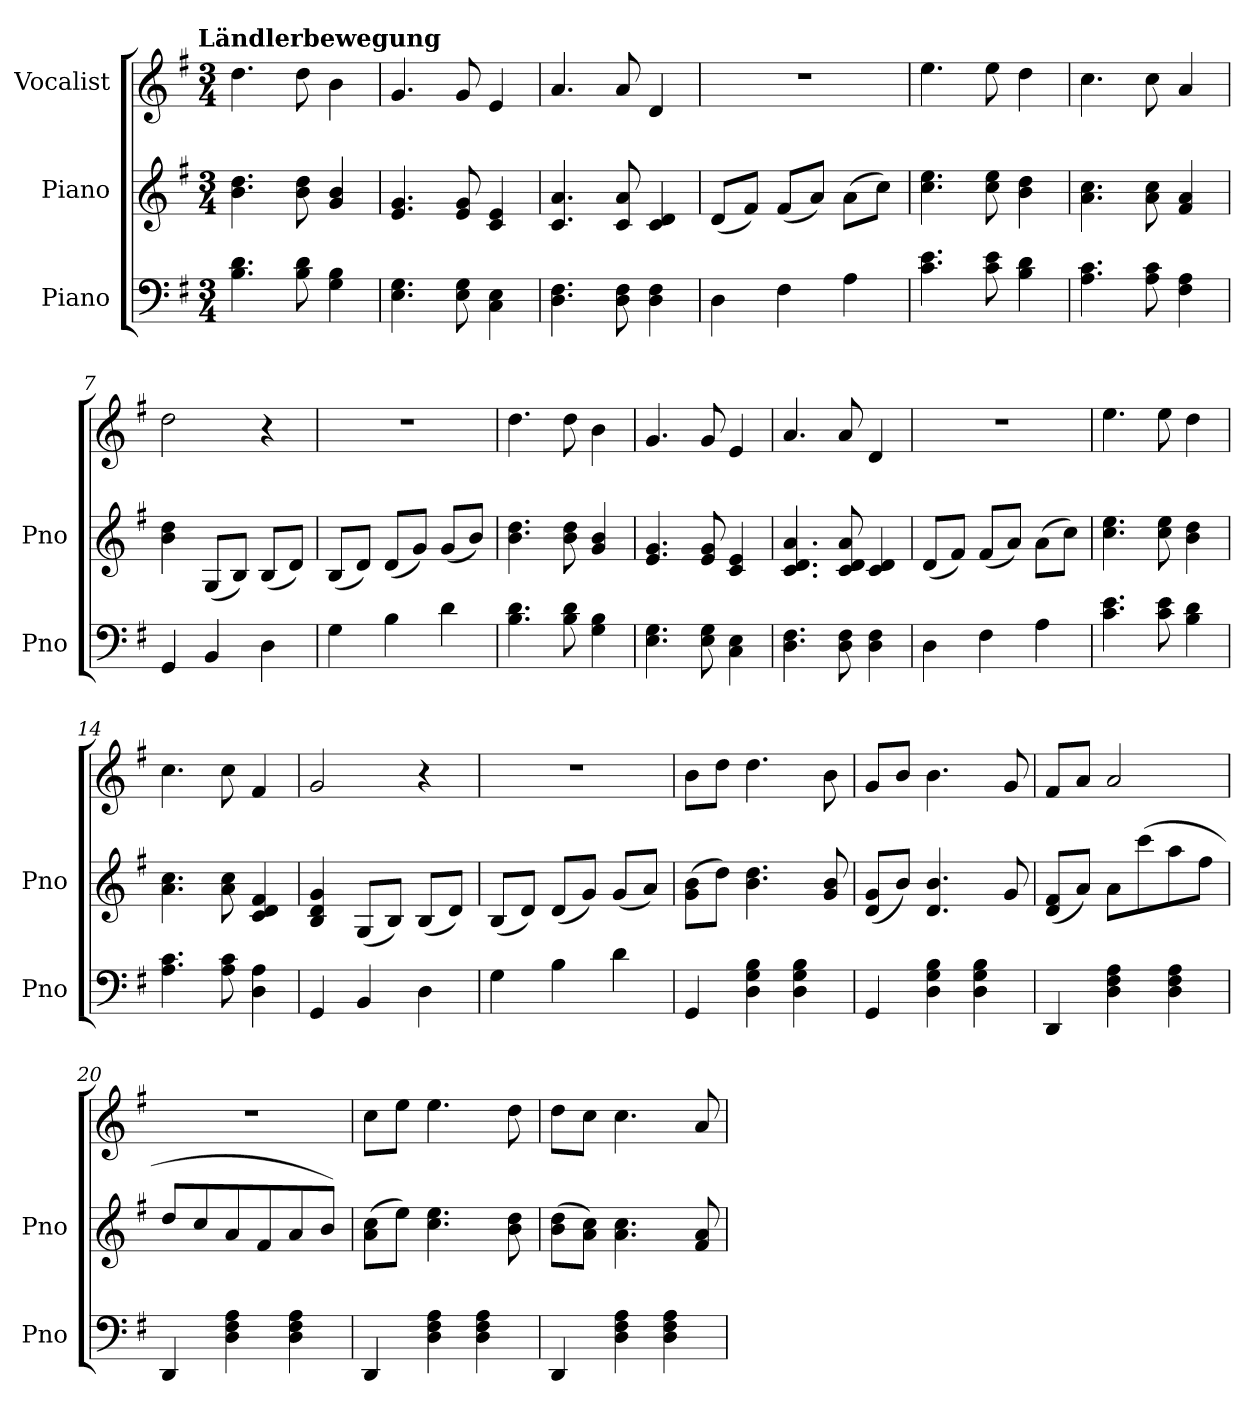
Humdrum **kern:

**kern	**kern	**kern
*part3	*part2	*part1
*staff3	*staff2	*staff1
*I"Piano	*I"Piano	*I"Vocalist
*I'Pno	*I'Pno	*
*clefF4	*clefG2	*clefG2
*k[f#]	*k[f#]	*k[f#]
*G:	*G:	*G:
!!LO:TX:omd:t=Ländlerbewegung
*M3/4	*M3/4	*M3/4
*MM132	*MM132	*MM132
=1	=1	=1
4.B 4.d	4.b 4.dd	4.dd
8B 8d	8b 8dd	8dd
4G 4B	4g 4b	4b
=2	=2	=2
4.E 4.G	4.e 4.g	4.g
8E 8G	8e 8g	8g
4C 4E	4c 4e	4e
=3	=3	=3
4.D 4.F#	4.c 4.a	4.a
8D 8F#	8c 8a	8a
4D 4F#	4c 4d	4d
=4	=4	=4
4D	(8dL	2.r
.	8f#J)	.
4F#	(8f#L	.
.	8aJ)	.
4A	(8aL	.
.	8ccJ)	.
=5	=5	=5
4.c 4.e	4.cc 4.ee	4.ee
8c 8e	8cc 8ee	8ee
4B 4d	4b 4dd	4dd
=6	=6	=6
4.A 4.c	4.a 4.cc	4.cc
8A 8c	8a 8cc	8cc
4F# 4A	4f# 4a	4a
=7	=7	=7
4GG	4b 4dd	2dd
4BB	(8GL	.
.	8BJ)	.
4D	(8BL	4r
.	8dJ)	.
=8	=8	=8
4G	(8BL	2.r
.	8dJ)	.
4B	(8dL	.
.	8gJ)	.
4d	(8gL	.
.	8bJ)	.
=9	=9	=9
4.B 4.d	4.b 4.dd	4.dd
8B 8d	8b 8dd	8dd
4G 4B	4g 4b	4b
=10	=10	=10
4.E 4.G	4.e 4.g	4.g
8E 8G	8e 8g	8g
4C 4E	4c 4e	4e
=11	=11	=11
4.D 4.F#	4.c 4.d 4.a	4.a
8D 8F#	8c 8d 8a	8a
4D 4F#	4c 4d	4d
=12	=12	=12
4D	(8dL	2.r
.	8f#J)	.
4F#	(8f#L	.
.	8aJ)	.
4A	(8aL	.
.	8ccJ)	.
=13	=13	=13
4.c 4.e	4.cc 4.ee	4.ee
8c 8e	8cc 8ee	8ee
4B 4d	4b 4dd	4dd
=14	=14	=14
4.A 4.c	4.a 4.cc	4.cc
8A 8c	8a 8cc	8cc
4D 4A	4c 4d 4f#	4f#
=15	=15	=15
4GG	4B 4d 4g	2g
4BB	(8GL	.
.	8BJ)	.
4D	(8BL	4r
.	8dJ)	.
=16	=16	=16
4G	(8BL	2.r
.	8dJ)	.
4B	(8dL	.
.	8gJ)	.
4d	(8gL	.
.	8aJ)	.
=17	=17	=17
4GG	(8g 8bL	8bL
.	8ddJ)	8ddJ
4D 4G 4B	4.b 4.dd	4.dd
4D 4G 4B	.	.
.	8g 8b	8b
=18	=18	=18
4GG	(8d 8gL	8gL
.	8bJ)	8bJ
4D 4G 4B	4.d 4.b	4.b
4D 4G 4B	.	.
.	8g	8g
=19	=19	=19
4DD	(8d 8f#L	8f#L
.	8aJ)	8aJ
4D 4F# 4A	8aL	2a
.	(8ccc	.
4D 4F# 4A	8aa	.
.	8ff#J	.
=20	=20	=20
4DD	8ddL	2.r
.	8cc	.
4D 4F# 4A	8a	.
.	8f#	.
4D 4F# 4A	8a	.
.	8bJ)	.
=21	=21	=21
4DD	(8a 8ccL	8ccL
.	8eeJ)	8eeJ
4D 4F# 4A	4.cc 4.ee	4.ee
4D 4F# 4A	.	.
.	8b 8dd	8dd
=22	=22	=22
4DD	(8b 8ddL	8ddL
.	8a 8ccJ)	8ccJ
4D 4F# 4A	4.a 4.cc	4.cc
4D 4F# 4A	.	.
.	8f# 8a	8a
=	=	=
*-	*-	*-
